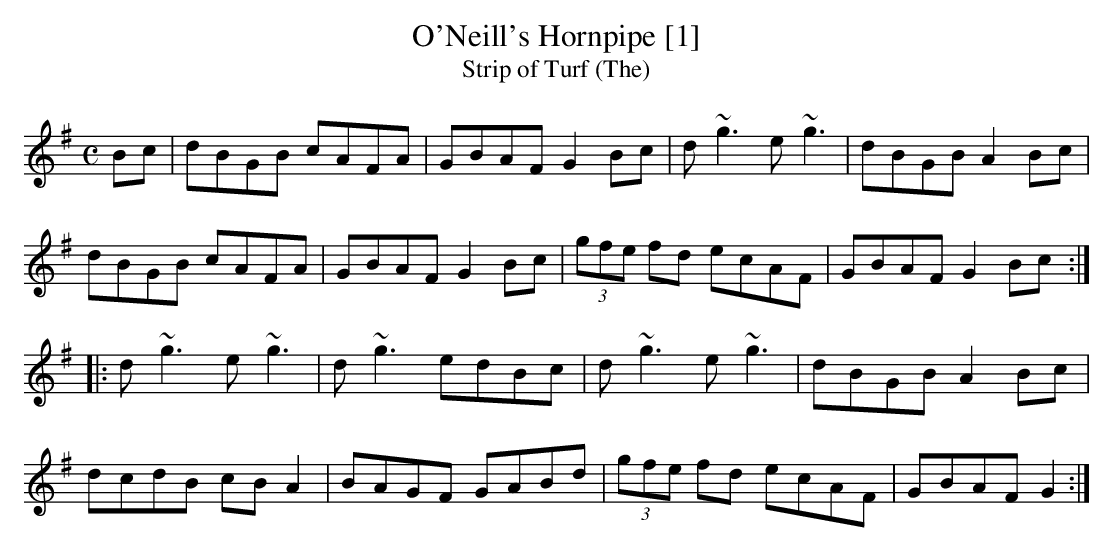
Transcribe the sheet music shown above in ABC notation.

X:1
T:O'Neill's Hornpipe [1]
T:Strip of Turf (The)
M:C
L:1/8
K:G
Bc|dBGB cAFA|GBAF G2 Bc|d~g3 e~g3|dBGB A2 Bc|
dBGB cAFA|GBAF G2 Bc|(3gfe fd ecAF|GBAF G2 Bc:|
|:d~g3e~g3|d~g3 edBc|d~g3 e~g3|dBGB A2 Bc|
dcdB cB A2|BAGF GABd|(3gfe fd ecAF|GBAF G2:|]
